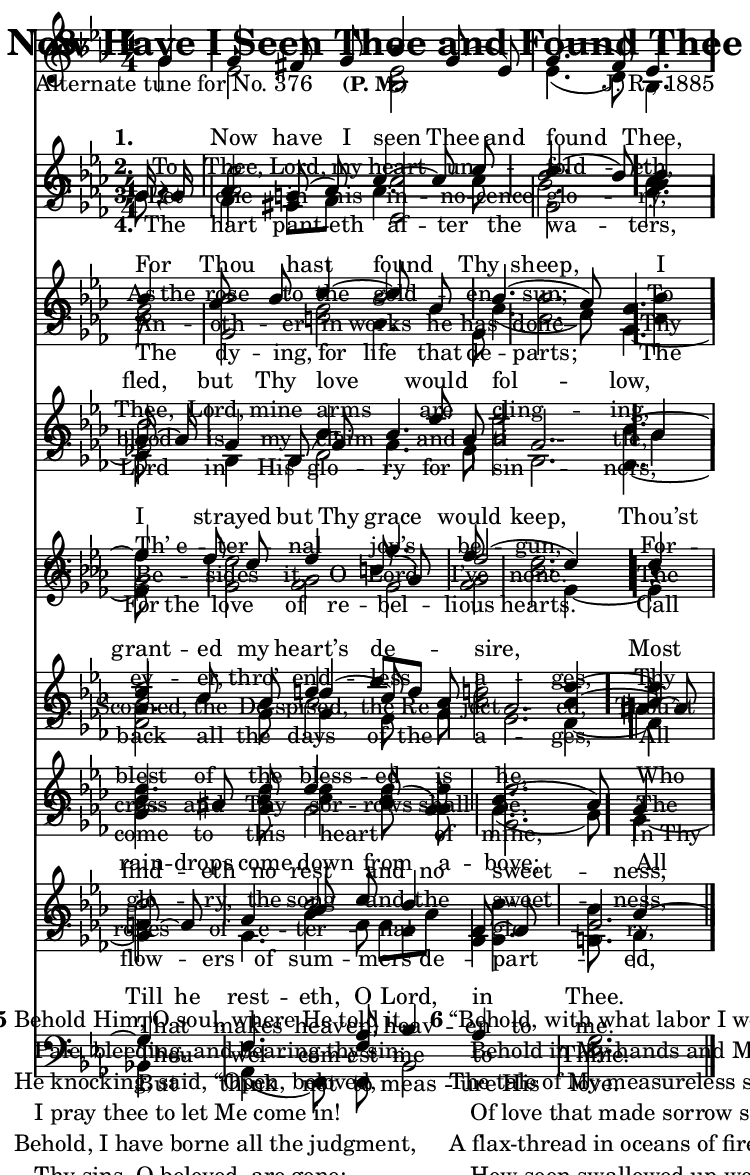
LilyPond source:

\include "common/global.ily"
\paper {
  \include "common/paper-additional.ily"
  markup-system-spacing.padding = 0
  markup-system-spacing.basic-distance = 0
  scoreTitleMarkup = \markup {
    \override #'(baseline-skip . 3.5)
    \column {
      \override #'(baseline-skip . 3.5)
      \column {
        \fill-line {
          \huge \larger \larger \bold {
            \concat { "  " \fromproperty #'header:hymnnumber }
            \fromproperty #'header:title
            \null
          }
        }
        \fill-line {
          % no lowering (to save vertical space)
          "Alternate tune for No. 376"
          \smaller \bold \mysubtitle
          \fromproperty #'header:composer
        }
      }
    }
  }
}

\header{
  hymnnumber = "8"
  title = "Now Have I Seen Thee and Found Thee"
  tunename = ""
  meter = "P. M."
  poet = "Henry Suso"
  composer = "J. R., 1885"
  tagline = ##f
}

% for fermata in MIDI
ta = { \tempo 4=126 }
tb = { \tempo 4=63  }

global = {
  \include "common/overrides.ily"
  \override Staff.TimeSignature.style = #'numbered
  \time 4/4
  \override Score.MetronomeMark.transparent = ##t % hide all fermata changes too
  \ta
  \key ees \major
  \partial 4
  \autoBeamOff
}

notesSoprano = {
\global
\relative c'' {

  g4 | g fis8 g bes4 g8( ees) | g4.( f8) ees4. \bar "."
  ees16 ~ ees | f4 e8( f) aes4 ~ aes8 c8 | bes2. \bar "."
  bes4 | bes aes8 bes c4 ~ c8 g | bes4.( aes8) g4. \bar "."
  f16 ~ f | ees4 bes8( ees) g4. f8 | ees2. \bar "."

  g4 | ees'4 d8 c d4 b8( g) | d'2( c4) \bar "."
  c4 | bes4 aes8 g bes4( aes8) g | f2. \bar "."
  fis8 ~ fis | g4 fis8 g bes4 g8( ees) | g4.( f8) ees4 \bar "."
  e8 ~ e | f4 aes8 c bes4 d,8 ~ d | ees2. \bar "|."

}
}

notesAlto = {
\global
% TODO get NoteHead size to work with \partcombine for left hand
%\override NoteHead.font-size = #-4
\relative e' {

  g4 | ees2 <ees bes> | ees4.( d8) bes4.
  ees8 | d4 cis8[ d] f4. aes8 | g2.
  g4 | <g ees>2 <g e> | g4.( f8) c4. ~
  c8 | bes4 bes ees4. d8 | bes2.

  g'4 | <g ees>2 <g f> | <g f> ees4 ~
  ees4 | f4. ees8 ees4 d8 ees | d2.
  fis4 | ees2 ees | ees4.( d8) c4 ~
  c4 | c4. ees8 d4 bes4 | bes2.

}
}

notesTenor = {
\global
%\override NoteHead.font-size = #-4
\relative a {

  r4 | bes2 g | bes4.( aes8) g4.
  r8 | bes2 bes | bes2.
  bes4 | bes2 g4. c8 | c2 aes4. ~
  aes8 | g2 bes4. aes8 | g2.

  r4 | <c g>2 b4 d8[ b] | b2 <c g>4 ~
  <c g>4 | bes4. bes8 bes4 bes8 bes | bes2.
  r4 | bes2 bes | bes4. aes8 g4 ~
  g4 | f4. <aes f>8 bes4 aes | g2.
}
}

notesBass = {
\global
%\override NoteHead.font-size = #-4
\relative f {

  r4 | ees2 g, | bes ees4.
  r8 | bes2 d4. bes8 | ees2.
  ees4 | des2 c | f aes,4. ~
  aes8 | bes2 bes | ees2.

  r4 | c2 g' | g c,4 ~
  c4 | d4. ees8 g4 f8 ees | bes2.
  r4 | ees2 g4 ees8[ g] | bes,4. b8 c4
  bes4 | aes4( f8) f8 bes2 | ees2.
}
}

wordsA = \lyricmode {
\set stanza = "1."

_ Now have I seen { \mon } Thee and { \moff } found Thee, \bar "."
For Thou hast found Thy sheep, \bar "."
I fled, but Thy love would fol -- low, \bar "."
I strayed { \mon } but Thy { \moff } grace would keep, \bar "." % by contrast, EOG376 has "love" for "grace"
Thou’st grant -- ed my heart’s de -- sire, \bar "."
{ \mon } Most blest of the bless -- ed is he, { \moff } \bar "."
Who { \mon } find -- eth no rest and no { \moff } sweet -- ness, \bar "."
{ \mon } Till he { \moff } rest -- eth, O Lord, in Thee. \bar "."

}

wordsB = \lyricmode {
\set stanza = "2."

To Thee, Lord, my heart un -- fold -- eth,
{ \mon } As the { \moff } rose { \mon } to the { \moff } gold -- en sun;
To Thee, Lord, mine arms are cling -- ing,
Th’_e -- ter -- nal joy’s be -- gun,
For -- ev -- er, thro’ end -- less { \mon } a -- ges, { \moff }
{ \mon } Thy cross and Thy sor -- rows shall be, { \moff }
The { \mon } glo -- ry, the song and the { \moff } sweet -- ness,
That makes heav -- en, heav -- { \mon } en to { \moff } me.

}

wordsC = \lyricmode {
\set stanza = "3."

Let one in his in -- { \mon } no -- cence { \moff } glo -- ry,
An -- oth -- { \mon } er in works he { \moff } has done–
Thy blood is my claim and ti -- tle,
Be -- sides { \mon } it, O { \moff } Lord I’ve none.
The Scorned, the De -- spised, { \mon } the Re -- ject -- ed, { \moff }
Thou’st come to this heart of mine,
{ \mon } In Thy { \moff } robes of e -- ter -- nal glo -- ry,
Thou wel -- com -- est me to Thine.

}

wordsD = \lyricmode {
\set stanza = "4."

The hart pant -- eth af -- { \mon } ter the { \moff } wa -- ters,
The dy -- { \mon } ing, for life that { \moff } de -- parts;
The Lord in His { \mon } glo -- ry { \moff } for sin -- ners,
{ \mon } For the { \moff } love { \mon } of re -- { \moff } bel -- lious hearts.
{ \mon } Call back all the days of the a -- ges, { \moff }
{ \mon } All rain -- drops come down from a -- bove; { \moff }
All { \mon } flow -- ers of sum -- mers de -- { \moff } part -- ed,
But think not to meas -- { \mon } ure His { \moff } love.

}

wordsE = \markuplist {

\line { Behold Him, O soul, where He told it, }
\line { { \hspace #2 } Pale, bleeding, and bearing thy sin; }
\line { He knocking, said, “Open, beloved, }
\line { { \hspace #2 } I pray thee to let Me come in! }

\line { Behold, I have borne all the judgment, }
\line { { \hspace #2 } Thy sins, O beloved, are gone; }
\line { Forgotten, forgotten forever, }
\line { { \hspace #2 } If sought for, God findeth not one. }

}

wordsF = \markuplist {

\line { “Behold, with what labor I won thee, }
\line { { \hspace #2 } Behold in My hands and My feet, }
\line { The tale of My measureless sorrow— }
\line { { \hspace #2 } Of love that made sorrow so sweet. }

\line { A flax-thread in oceans of fire }
\line { { \hspace #2 } How soon swallowed up would it be; }
\line { %{HIDE>%} \italic { %{<HIDE%} Yet sooner in oceans of mercy, %{HIDE>%} } %{<HIDE%} }
\line { { \hspace #2 } \caps { The sinner that cometh to Me.}” }

}

\score {
  \context ChoirStaff <<
    \context Staff = upper <<
      \set Staff.autoBeaming = ##f
      \set ChoirStaff.systemStartDelimiter = #'SystemStartBar
      \set ChoirStaff.printPartCombineTexts = ##f
      \context Voice = sopranos { \voiceOne << \notesSoprano >> }
      \context Voice = altos { \voiceTwo << \notesAlto >> }
      \context Lyrics = one   \lyricsto sopranos \wordsA
      \context Lyrics = two   \lyricsto sopranos \wordsB
      \context Lyrics = three \lyricsto sopranos \wordsC
      \context Lyrics = four  \lyricsto sopranos \wordsD
    >>
    \context Staff = men <<
      \set Staff.autoBeaming = ##f
      \clef bass
      \set ChoirStaff.printPartCombineTexts = ##f
      \partcombine #'(2 . 9) \notesTenor \notesBass
    >>
  >>
  \layout {
    \include "common/layout.ily"
  }
  \midi{
    \include "common/midi.ily"
  }
}

\markup { \fill-line {
  \hspace #0.1
  \line{ \bold 5 \column { \wordsE } }
  \hspace #0.1
  \line{ \bold 6 \column { \wordsF } }
  \hspace #0.1
} }

%\noPageBreak \markup { \vspace #2 \fill-line { "Alternate tune for No. 376." } }

\version "2.19.49"  % necessary for upgrading to future LilyPond versions.

% vi:set et ts=2 sw=2 ai nocindent syntax=lilypond:
